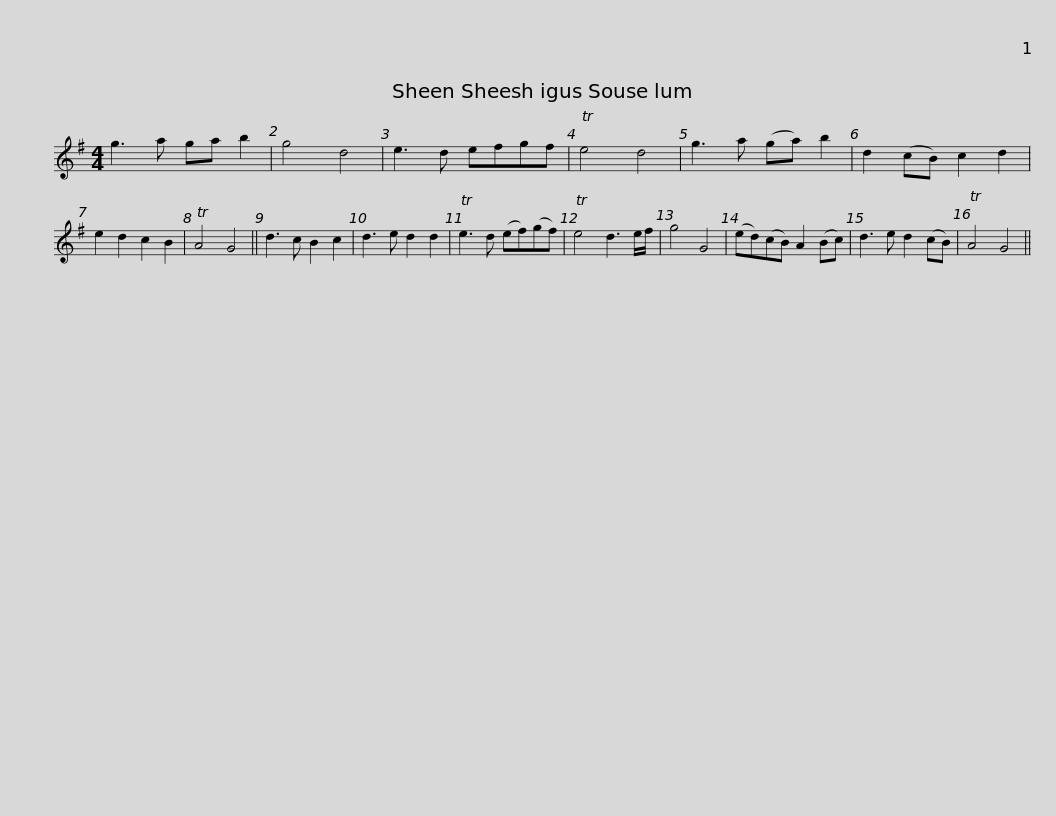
X:1
L:1/8
M:4/4
I:linebreak $
K:G
V:1 treble
V:1
 g3 a ga b2 | g4 d4 | e3 d efgf | Te4 d4 | g3 a (ga) b2 | %5
 d2 (cB) c2 d2 | e2 d2 c2 B2 | TA4 G4 || d3 c B2 c2 |$ d3 e d2 d2 | %10
 Te3 d (ef)(gf) | Te4 d3 e/f/ | g4 G4 | (ed)(cB) A2 (Bc) | d3 e d2 (cB) | %15
 TA4 G4 || %16
